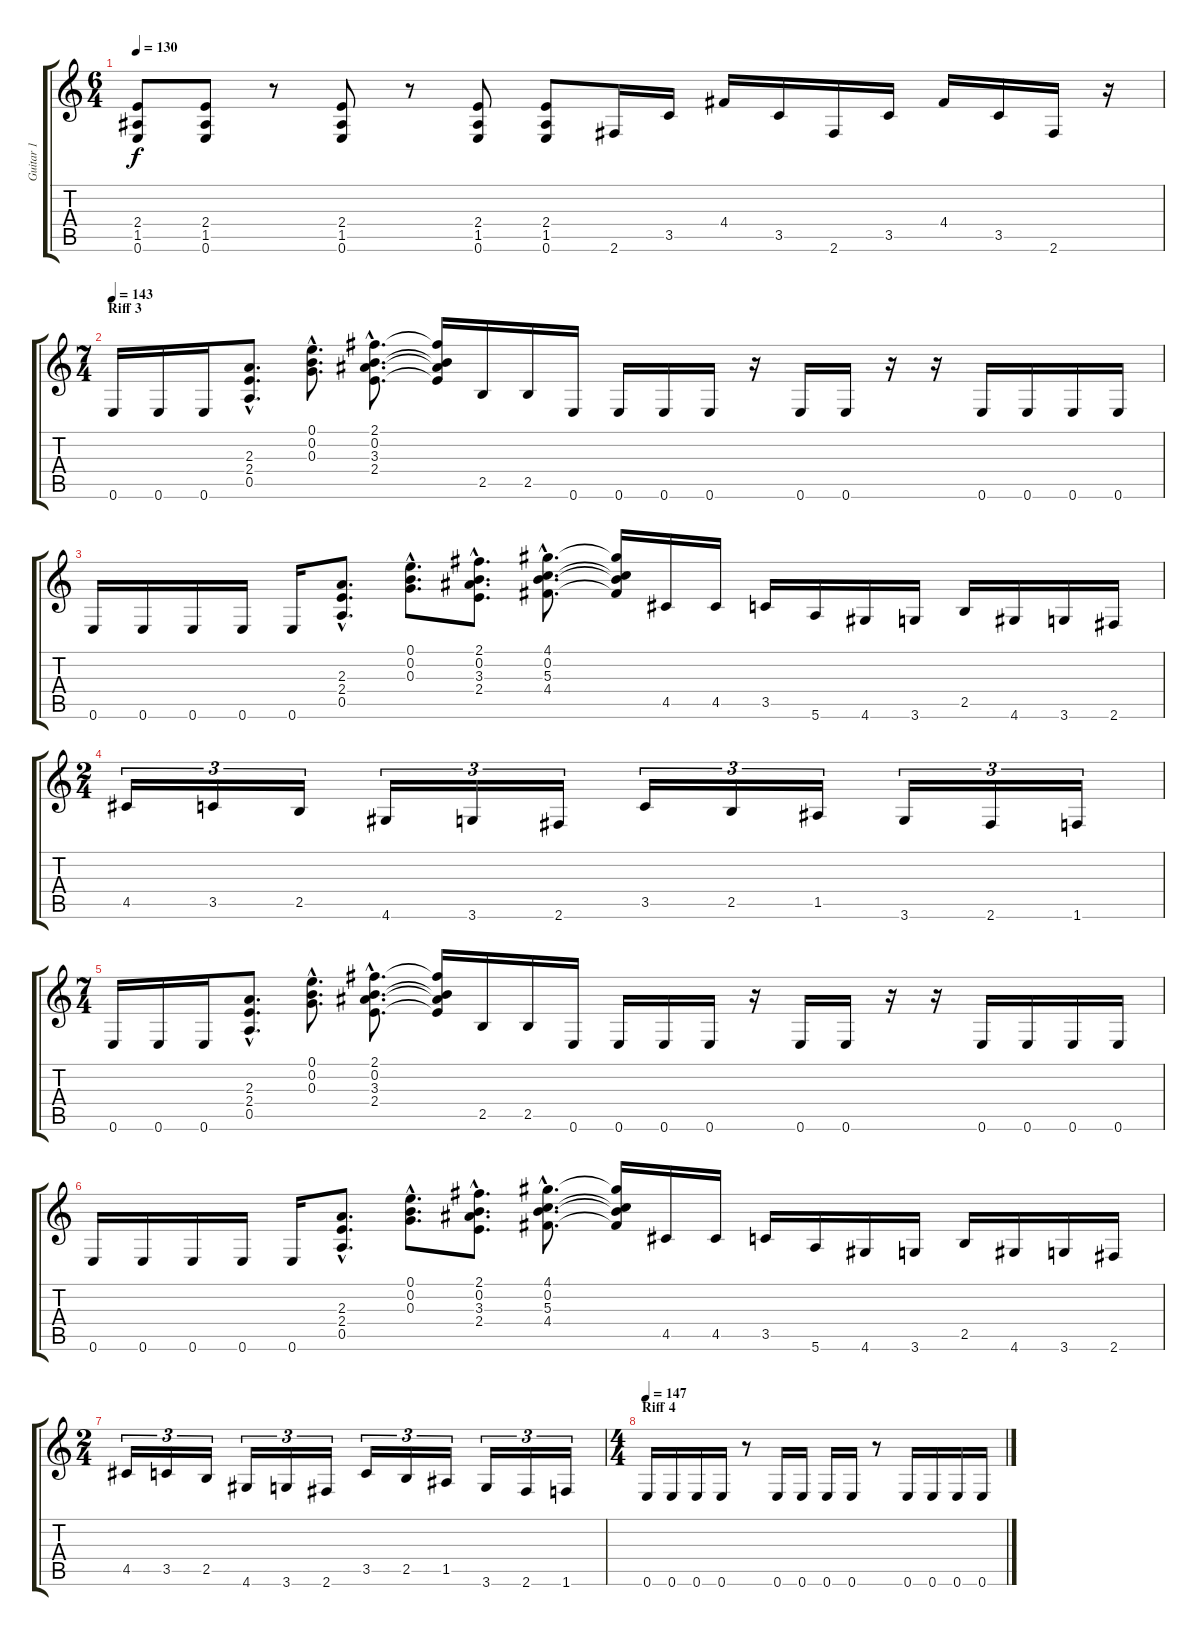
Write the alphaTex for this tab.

\track ("Guitar 1" "Guitar 1") {instrument electricguitarjazz}
\staff {score tabs}
\tuning (E4 B3 G3 D3 A2 E2) {hide}
\ts (6 4)
\tempo 130
\clef g2
\ks c
(2.4 1.5 0.6).8{dy f} (2.4 1.5 0.6).8 r.8 (2.4 1.5 0.6).8 r.8 (2.4 1.5 0.6).8 (2.4 1.5 0.6).8 2.6.16 3.5.16 4.4.16 3.5.16 2.6.16 3.5.16 4.4.16 3.5.16 2.6.16 r.16 |
\ts (7 4)
\section ("" "Riff 3")
\tempo 143
0.6.16 0.6.16 0.6.16 (2.3{hac} 2.4{hac} 0.5{hac}).8{d} (0.1{hac} 0.2{hac} 0.3{hac}).8{d} (2.1{hac} 0.2{hac} 3.3{hac} 2.4{hac}).8{d} (2.1{t} 0.2{t} 3.3{t} 2.4{t}).16 2.5.16 2.5.16 0.6.16 0.6.16 0.6.16 0.6.16 r.16 0.6.16 0.6.16 r.16 r.16 0.6.16 0.6.16 0.6.16 0.6.16 |
0.6.16 0.6.16 0.6.16 0.6.16 0.6.16 (2.3{hac} 2.4{hac} 0.5{hac}).8{d} (0.1{hac} 0.2{hac} 0.3{hac}).8{d} (2.1{hac} 0.2{hac} 3.3{hac} 2.4{hac}).8{d} (4.1{hac} 0.2{hac} 5.3{hac} 4.4{hac}).8{d} (4.1{t} 0.2{t} 5.3{t} 4.4{t}).16 4.5.16 4.5.16 3.5.16 5.6.16 4.6.16 3.6.16 2.5.16 4.6.16 3.6.16 2.6.16 |
\ts (2 4)
4.5.16{tu (3 2)} 3.5.16{tu (3 2)} 2.5.16{tu (3 2)} 4.6.16{tu (3 2)} 3.6.16{tu (3 2)} 2.6.16{tu (3 2)} 3.5.16{tu (3 2)} 2.5.16{tu (3 2)} 1.5.16{tu (3 2)} 3.6.16{tu (3 2)} 2.6.16{tu (3 2)} 1.6.16{tu (3 2)} |
\ts (7 4)
0.6.16 0.6.16 0.6.16 (2.3{hac} 2.4{hac} 0.5{hac}).8{d} (0.1{hac} 0.2{hac} 0.3{hac}).8{d} (2.1{hac} 0.2{hac} 3.3{hac} 2.4{hac}).8{d} (2.1{t} 0.2{t} 3.3{t} 2.4{t}).16 2.5.16 2.5.16 0.6.16 0.6.16 0.6.16 0.6.16 r.16 0.6.16 0.6.16 r.16 r.16 0.6.16 0.6.16 0.6.16 0.6.16 |
0.6.16 0.6.16 0.6.16 0.6.16 0.6.16 (2.3{hac} 2.4{hac} 0.5{hac}).8{d} (0.1{hac} 0.2{hac} 0.3{hac}).8{d} (2.1{hac} 0.2{hac} 3.3{hac} 2.4{hac}).8{d} (4.1{hac} 0.2{hac} 5.3{hac} 4.4{hac}).8{d} (4.1{t} 0.2{t} 5.3{t} 4.4{t}).16 4.5.16 4.5.16 3.5.16 5.6.16 4.6.16 3.6.16 2.5.16 4.6.16 3.6.16 2.6.16 |
\ts (2 4)
4.5.16{tu (3 2)} 3.5.16{tu (3 2)} 2.5.16{tu (3 2)} 4.6.16{tu (3 2)} 3.6.16{tu (3 2)} 2.6.16{tu (3 2)} 3.5.16{tu (3 2)} 2.5.16{tu (3 2)} 1.5.16{tu (3 2)} 3.6.16{tu (3 2)} 2.6.16{tu (3 2)} 1.6.16{tu (3 2)} |
\ts (4 4)
\section ("" "Riff 4")
\tempo 147
0.6.16 0.6.16 0.6.16 0.6.16 r.8 0.6.16 0.6.16 0.6.16 0.6.16 r.8 0.6.16 0.6.16 0.6.16 0.6.16
